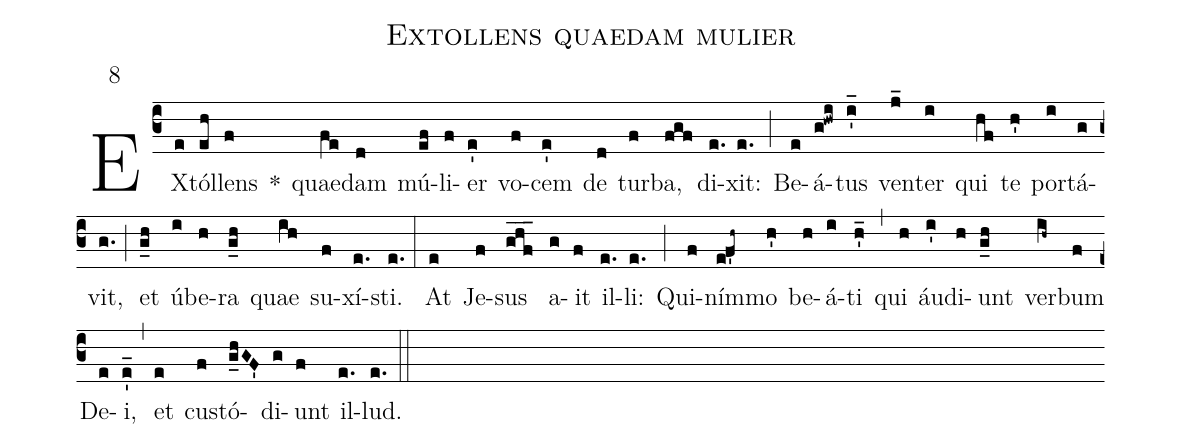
name:Extollens quaedam mulier;
mode:8;
annotation:8;
office-part:Antiphonae;
%%
(c3) EX(e)tól(eh)lens(f) *() quae(fe)dam(d) mú(ef)li(f)er(e') vo(f)cem(e') de(d) tur(f)ba,(fgf) di(e.)xit:(e.) (;) Be(e)á(g!hwi)tus(i'_) ven(j_)ter(i) qui(hf) te(h') por(i)tá(g)vit,(g.) (;) et(g_h) ú(i)be(h)ra(g_h) quae(ih) su(f)xí(e.)sti.(e.) (:) At(e) Je(f)sus(ghf___) a(g)it(f) il(e.)li:(e.) (;) Qui(f)ním(e!f'h~)mo(h') be(h)á(i)ti(h'_) (,) qui(h) áu(i')di(h)unt(g_h) ver(ih~)bum(f) De(e)i,(e'_) (,) et(e) cu(f)stó(g_hGF')di(g)unt(f) il(e.)lud.(e.) (::)
